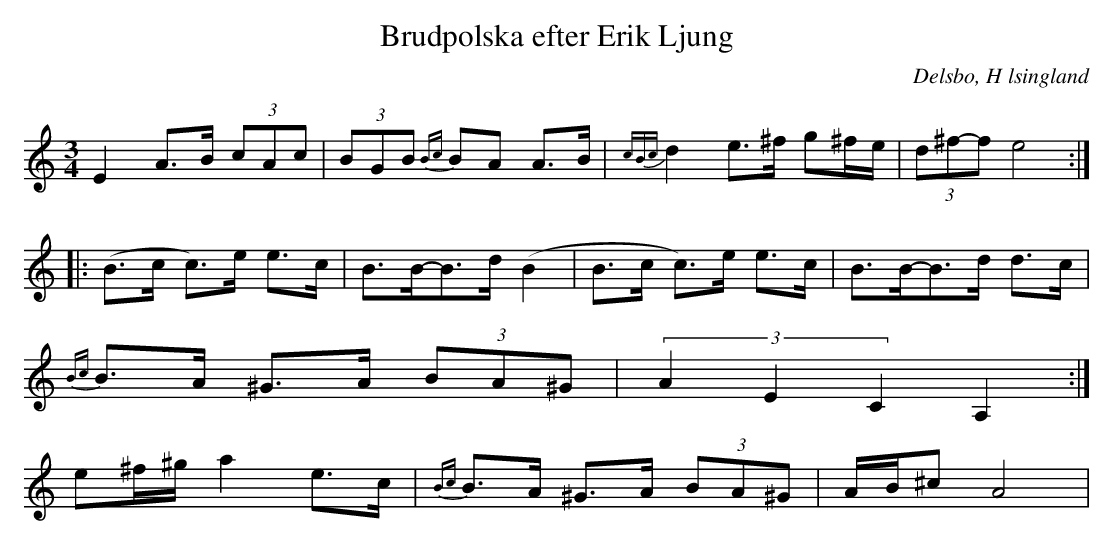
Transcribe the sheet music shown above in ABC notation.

X:1
T: Brudpolska efter Erik Ljung
Q: 105
O: Delsbo, H lsingland
M: 3/4
L: 1/8
K: Am
V: 1
E2 A>B (3cAc| (3BGB {Bc}BA A>B|{cBc}d2 e>^f g^f/e/|(3d^f-f e4 :|
|:(B>c c)>e e>c|B>B-B>d (B2|B>c c)>e e>c|B>B-B>d d>c|
{Bc}B>A ^G>A (3BA^G|(3A2E2C2 A,2:|
e^f/^g/ a2 e>c|{Bc}B>A ^G>A (3BA^G|A/B/^c A4|
